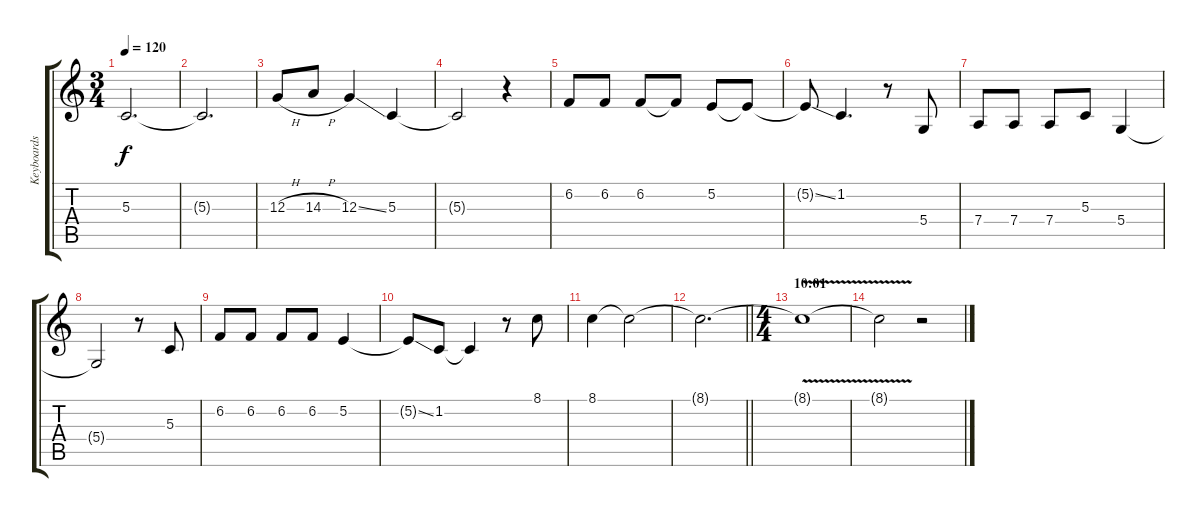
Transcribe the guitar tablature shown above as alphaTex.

\track ("Keyboards 1 and Vocals" "Keyboards ") {instrument electricpiano1}
\staff {score tabs}
\tuning (E4 B3 G3 D3 A2 E2) {hide}
\ts (3 4)
\tempo 120
\clef g2
\ks c
5.3.2{d dy f} |
5.3{t}.2{d} |
12.3{h}.8 14.3{h}.8 12.3{ss}.4 5.3.4 |
5.3{t}.2 r.4 |
6.2.8 6.2.8 6.2.8 6.2{t}.8 5.2.8 5.2{t}.8 |
5.2{ss t}.8 1.2.4{d} r.8 5.4.8 |
7.4.8 7.4.8 7.4.8 5.3.8 5.4.4 |
5.4{t}.2 r.8 5.3.8 |
6.2.8 6.2.8 6.2.8 6.2.8 5.2.4 |
5.2{ss t}.8 1.2.8 1.2{t}.4 r.8 8.1.8 |
8.1.4 8.1{t}.2 |
\barLineRight lightlight
8.1{t}.2{d} |
\ts (4 4)
\section ("" "10:01")
8.1{v t}.1 |
8.1{t}.2 r.2
